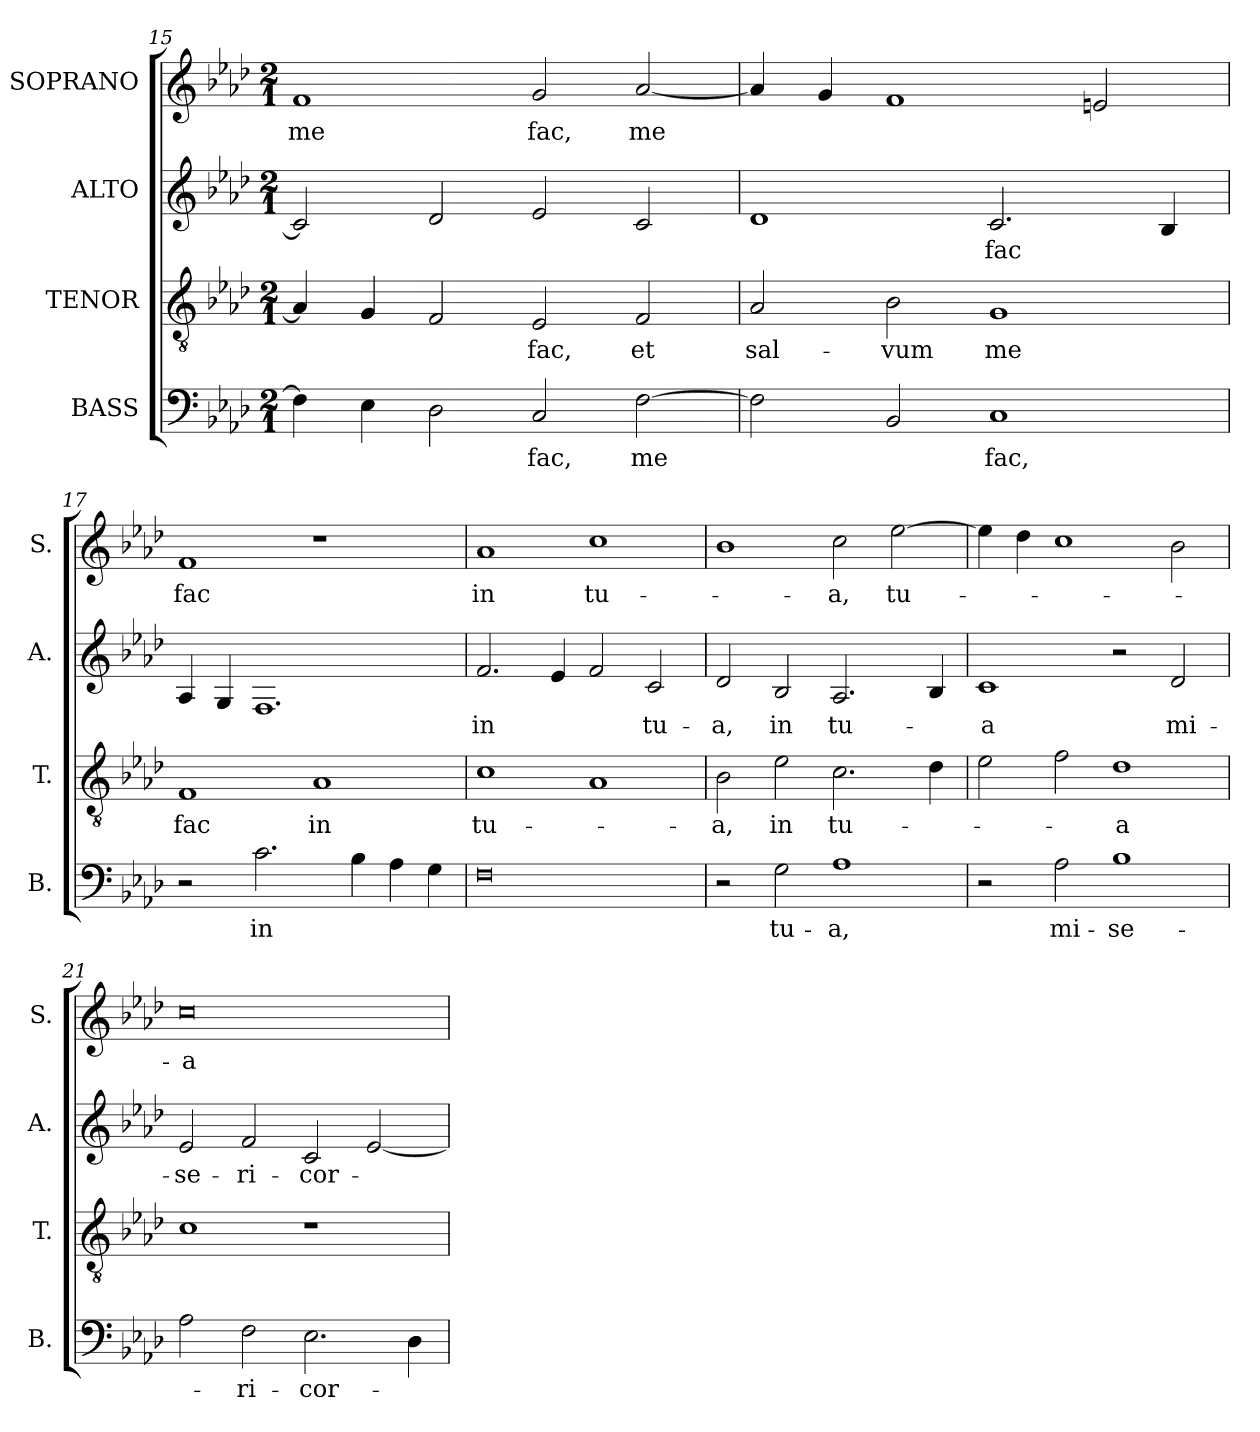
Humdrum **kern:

**kern	**text	**kern	**text	**kern	**text	**kern	**text
*part4	*part4	*part3	*part3	*part2	*part2	*part1	*part1
*staff4	*staff4	*staff3	*staff3	*staff2	*staff2	*staff1	*staff1
*I"BASS	*	*I"TENOR	*	*I"ALTO	*	*I"SOPRANO	*
*I'B.	*	*I'T.	*	*I'A.	*	*I'S.	*
!!LO:LB:g=z
*clefF4	*	*clefGv2	*	*clefG2	*	*clefG2	*
*	*	*ITrd7c12	*	*	*	*	*
*k[b-e-a-d-]	*	*k[b-e-a-d-]	*	*k[b-e-a-d-]	*	*k[b-e-a-d-]	*
*A-:	*	*A-:	*	*A-:	*	*A-:	*
*M2/1	*	*M2/1	*	*M2/1	*	*M2/1	*
=15	=15	=15	=15	=15	=15	=15	=15
!	!	!	!	!	!	!	!LO:LY:b:color=#000000
4Fi\]	.	4AA-i/]	.	2ci/]	.	1fi	me
4E-i\	.	4GGi/	.	.	.	.	.
2D-i\	.	2FFi/	.	2d-i/	.	.	.
!	!LO:LY:b:color=#000000	!	!	!	!	!	!
!	!	!	!LO:LY:b:color=#000000	!	!	!	!
!	!	!	!	!	!	!	!LO:LY:b:color=#000000
2Ci/	fac,	2EE-i/	fac,	2e-i/	.	2gi/	fac,
!	!LO:LY:b:color=#000000	!	!	!	!	!	!
!	!	!	!LO:LY:b:color=#000000	!	!	!	!
!	!	!	!	!	!	!	!LO:LY:b:color=#000000
[2Fi\	me	2FFi/	et	2ci/	.	[2a-i/	me
=16	=16	=16	=16	=16	=16	=16	=16
!	!	!	!LO:LY:b:color=#000000	!	!	!	!
2Fi\]	.	2AA-i/	sal-	1d-i	.	4a-i/]	.
.	.	.	.	.	.	4gi/	.
!	!	!	!LO:LY:b:color=#000000	!	!	!	!
2BB-i/	.	2BB-i\	-vum	.	.	1fi	.
!	!LO:LY:b:color=#000000	!	!	!	!	!	!
!	!	!	!LO:LY:b:color=#000000	!	!	!	!
!	!	!	!	!	!LO:LY:b:color=#000000	!	!
1Ci	fac,	1GGi	me	2.ci/	fac	.	.
.	.	.	.	.	.	2eni/	.
.	.	.	.	4B-i/	.	.	.
=17	=17	=17	=17	=17	=17	=17	=17
!	!	!	!LO:LY:b:color=#000000	!	!	!	!
!	!	!	!	!	!	!	!LO:LY:b:color=#000000
2r	.	1FFi	fac	4A-i/	.	1fi	fac
.	.	.	.	4Gi/	.	.	.
!	!LO:LY:b:color=#000000	!	!	!	!	!	!
2.ci\	in	.	.	1.Fi	.	.	.
!	!	!	!LO:LY:b:color=#000000	!	!	!	!
.	.	1AA-i	in	.	.	1r	.
4B-i\	.	.	.	.	.	.	.
4A-i\	.	.	.	.	.	.	.
4Gi\	.	.	.	.	.	.	.
=18	=18	=18	=18	=18	=18	=18	=18
!	!	!	!LO:LY:b:color=#000000	!	!	!	!
!	!	!	!	!	!LO:LY:b:color=#000000	!	!
!	!	!	!	!	!	!	!LO:LY:b:color=#000000
0Fi	.	1Ci	tu-	2.fi/	in	1a-i	in
.	.	.	.	4e-i/	.	.	.
!	!	!	!	!	!	!	!LO:LY:b:color=#000000
.	.	1AA-i	.	2fi/	.	1cci	tu-
!	!	!	!	!	!LO:LY:b:color=#000000	!	!
.	.	.	.	2ci/	tu-	.	.
=19	=19	=19	=19	=19	=19	=19	=19
!	!	!	!LO:LY:b:color=#000000	!	!	!	!
!	!	!	!	!	!LO:LY:b:color=#000000	!	!
2r	.	2BB-i\	-a,	2d-i/	-a,	1b-i	.
!	!LO:LY:b:color=#000000	!	!	!	!	!	!
!	!	!	!LO:LY:b:color=#000000	!	!	!	!
!	!	!	!	!	!LO:LY:b:color=#000000	!	!
2Gi\	tu-	2E-i\	in	2B-i/	in	.	.
!	!LO:LY:b:color=#000000	!	!	!	!	!	!
!	!	!	!LO:LY:b:color=#000000	!	!	!	!
!	!	!	!	!	!LO:LY:b:color=#000000	!	!
!	!	!	!	!	!	!	!LO:LY:b:color=#000000
1A-i	-a,	2.Ci\	tu-	2.A-i/	tu-	2cci\	-a,
!	!	!	!	!	!	!	!LO:LY:b:color=#000000
.	.	.	.	.	.	[2ee-i\	tu-
.	.	4D-i\	.	4B-i/	.	.	.
=20	=20	=20	=20	=20	=20	=20	=20
!	!	!	!	!	!LO:LY:b:color=#000000	!	!
2r	.	2E-i\	.	1ci	-a	4ee-i\]	.
.	.	.	.	.	.	4dd-i\	.
!	!LO:LY:b:color=#000000	!	!	!	!	!	!
2A-i\	mi-	2Fi\	.	.	.	1cci	.
!	!LO:LY:b:color=#000000	!	!	!	!	!	!
!	!	!	!LO:LY:b:color=#000000	!	!	!	!
1B-i	-se-	1D-i	-a	2r	.	.	.
!	!	!	!	!	!LO:LY:b:color=#000000	!	!
.	.	.	.	2d-i/	mi-	2b-i\	.
=21	=21	=21	=21	=21	=21	=21	=21
!	!	!	!	!	!LO:LY:b:color=#000000	!	!
!	!	!	!	!	!	!	!LO:LY:b:color=#000000
2A-i\	.	1Ci	.	2e-i/	-se-	0cci	-a
!	!LO:LY:b:color=#000000	!	!	!	!	!	!
!	!	!	!	!	!LO:LY:b:color=#000000	!	!
2Fi\	-ri-	.	.	2fi/	-ri-	.	.
!	!LO:LY:b:color=#000000	!	!	!	!	!	!
!	!	!	!	!	!LO:LY:b:color=#000000	!	!
2.E-i\	-cor-	1r	.	2ci/	-cor-	.	.
.	.	.	.	[2e-i/	.	.	.
4D-i\	.	.	.	.	.	.	.
=	=	=	=	=	=	=	=
*-	*-	*-	*-	*-	*-	*-	*-
